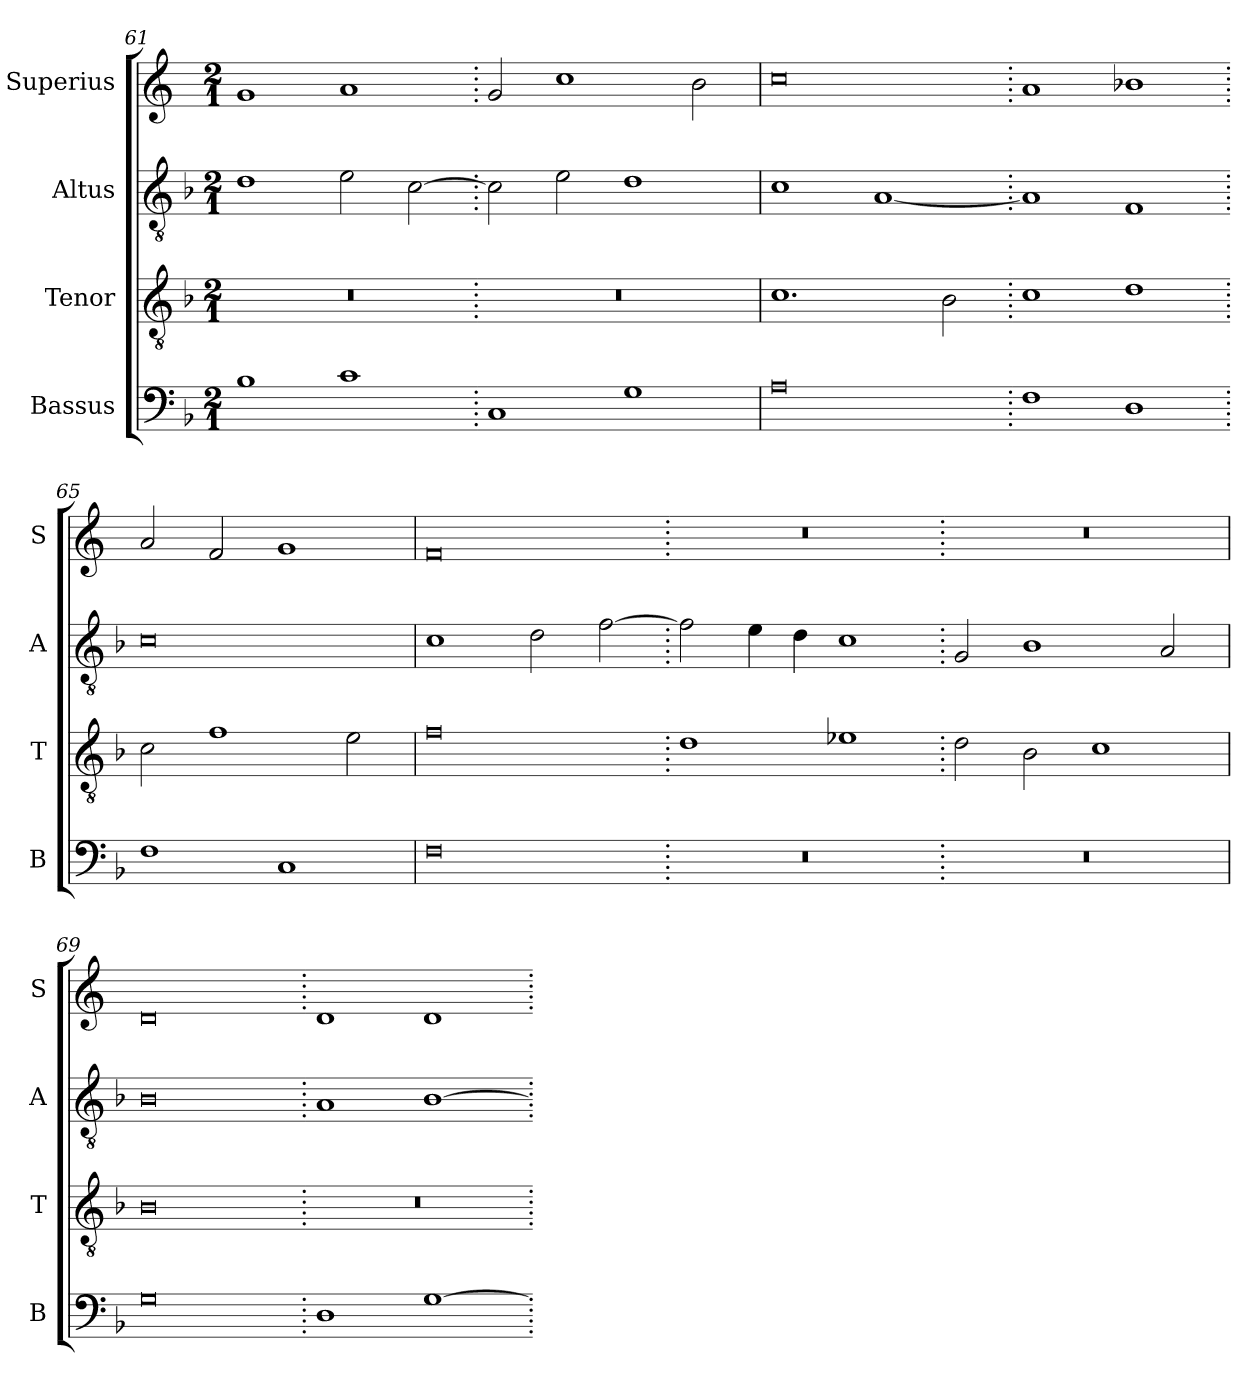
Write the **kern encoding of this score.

**kern	**kern	**kern	**kern
*part4	*part3	*part2	*part1
*staff4	*staff3	*staff2	*staff1
*I"Bassus	*I"Tenor	*I"Altus	*I"Superius
*I'B	*I'T	*I'A	*I'S
*clefF4	*clefGv2	*clefGv2	*clefG2
*k[b-]	*k[b-]	*k[b-]	*k[]
*M2/1	*M2/1	*M2/1	*M2/1
=61	=61	=61	=61
1B-	0r	1d	1g
1c	.	2e\	1a
.	.	[2c\	.
=62.	=62.	=62.	=62.
1C	0r	2c\]	2g/
.	.	2e\	1cc
1G	.	1d	.
.	.	.	2b\
=63	=63	=63	=63
0A	1.c	1c	0cc
.	.	[1A	.
.	2B-\	.	.
=64.	=64.	=64.	=64.
1F	1c	1A]	1a
1D	1d	1F	1b-X
=65.	=65.	=65.	=65.
1F	2c\	0c	2a/
.	1f	.	2f/
1C	.	.	1g
.	2e\	.	.
=66	=66	=66	=66
0F	0f	1c	0f
.	.	2d\	.
.	.	[2f\	.
=67.	=67.	=67.	=67.
0r	1d	2f\]	0r
.	.	4e\	.
.	.	4d\	.
.	1e-X	1c	.
=68.	=68.	=68.	=68.
0r	2d\	2G/	0r
.	2B-\	1B-	.
.	1c	.	.
.	.	2A/	.
=69	=69	=69	=69
0G	0B-	0B-	0d
=70.	=70.	=70.	=70.
1D	0r	1A	1d
[1G	.	[1B-	1d
=.	=.	=.	=.
*-	*-	*-	*-
